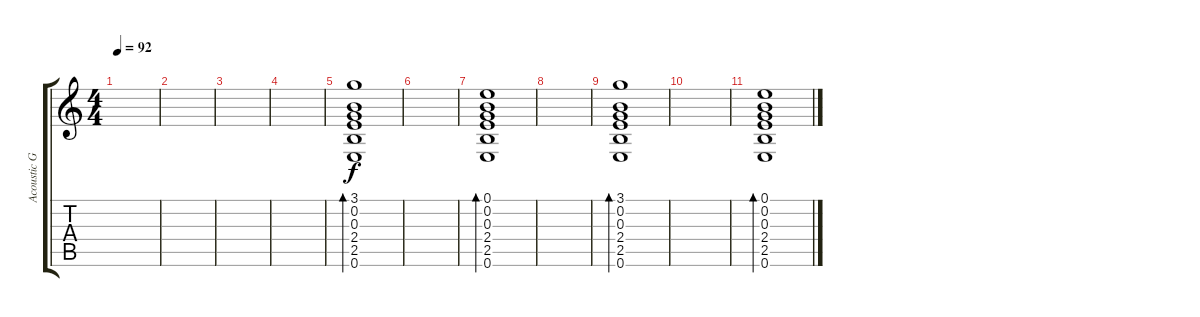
\track ("Acoustic Guitar" "Acoustic G") {instrument acousticguitarsteel}
\staff {score tabs}
\tuning (E4 B3 G3 D3 A2 E2) {hide}
\ts (4 4)
\tempo 92
\clef g2
\ks c
|
|
|
|
(3.1 0.2 0.3 2.4 2.5 0.6).1{bd 120} |
|
(0.1 0.2 0.3 2.4 2.5 0.6).1{bd 120} |
|
(3.1 0.2 0.3 2.4 2.5 0.6).1{bd 120} |
|
(0.1 0.2 0.3 2.4 2.5 0.6).1{bd 120}
